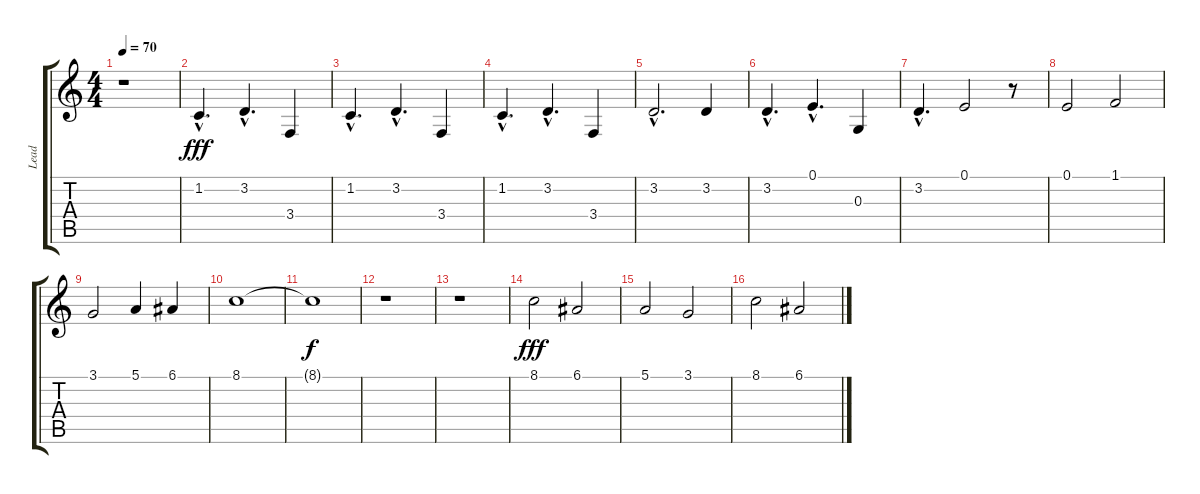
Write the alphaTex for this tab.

\track ("Lead                " "Lead      ") {instrument pad2warm}
\staff {score tabs}
\tuning (E4 B3 G3 D3 A2 E2) {hide}
\ts (4 4)
\tempo 70
\clef g2
\ks c
r.1{dy f} |
1.2{hac}.4{d dy fff volume 15} 3.2{hac}.4{d} 3.4.4 |
1.2{hac}.4{d} 3.2{hac}.4{d} 3.4.4 |
1.2{hac}.4{d} 3.2{hac}.4{d} 3.4.4 |
3.2{hac}.2{d} 3.2.4 |
3.2{hac}.4{d} 0.1{hac}.4{d} 0.3.4 |
3.2{hac}.4{d} 0.1.2 r.8 |
0.1.2 1.1.2 |
3.1.2 5.1.4 6.1.4 |
8.1.1{volume 0} |
8.1{t}.1{dy f} |
r.1 |
r.1 |
8.1.2{dy fff volume 15} 6.1.2 |
5.1.2 3.1.2 |
8.1.2 6.1.2
